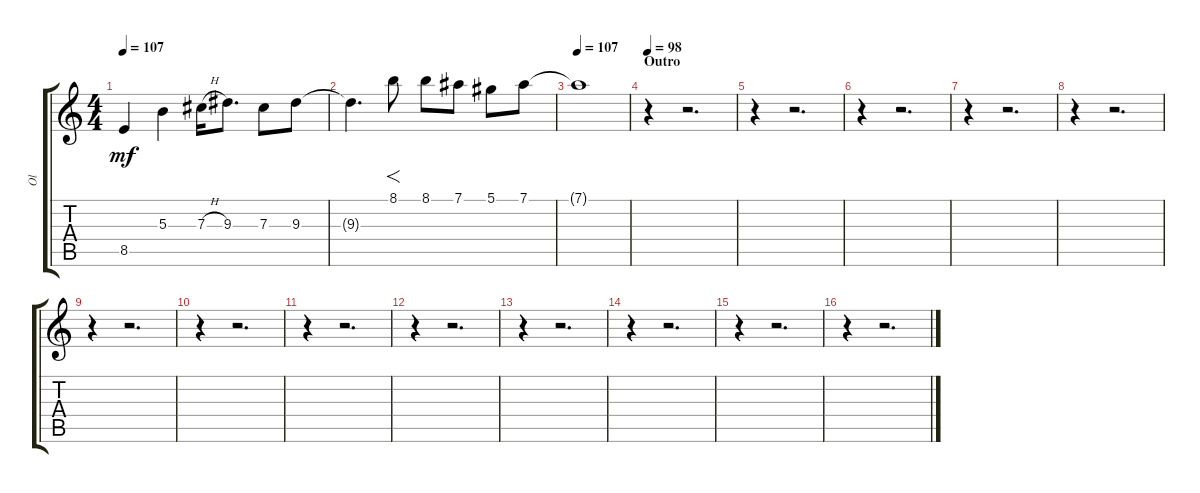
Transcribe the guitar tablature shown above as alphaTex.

\track ("Ol" "Ol") {instrument distortionguitar}
\staff {score tabs}
\tuning (Eb4 Bb3 Gb3 Db3 Ab2 Eb2) {hide}
\ts (4 4)
\tempo 107
\clef g2
\ks c
8.5.4{dy mf} 5.3.4 7.3{h}.16 9.3.8{d} 7.3.8 9.3.8 |
9.3{t}.4{d} 8.1.8{f} 8.1.8 7.1.8 5.1.8 7.1.8 |
\tempo 107
7.1{t}.1 |
\section ("" "Outro")
\tempo 98
r.4 r.2{d} |
r.4 r.2{d} |
r.4 r.2{d} |
r.4 r.2{d} |
r.4 r.2{d} |
r.4 r.2{d} |
r.4 r.2{d} |
r.4 r.2{d} |
r.4 r.2{d} |
r.4 r.2{d} |
r.4 r.2{d} |
r.4 r.2{d} |
r.4 r.2{d}
